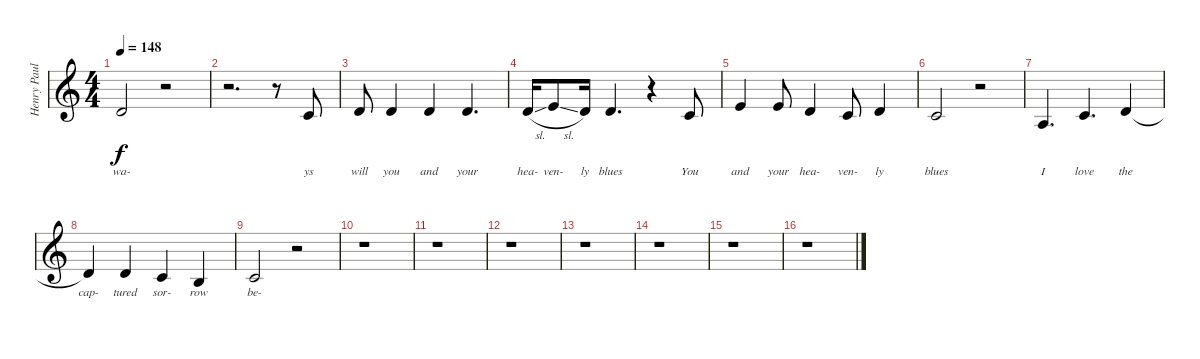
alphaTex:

\track ("Henry Paul Vocals" "Henry Paul") {instrument englishhorn}
\staff {score}
\tuning (E4 B3 G3 D3 A2 E2) {hide}
\ts (4 4)
\tempo 148
\clef g2
\ks c
7.3{t}.2{lyrics (0 "wa-") lyrics (1 "") lyrics (2 "") lyrics (3 "") lyrics (4 "") dy f} r.2 |
r.2{d} r.8 5.3.8{lyrics (0 "ys") lyrics (1 "") lyrics (2 "") lyrics (3 "") lyrics (4 "")} |
7.3.8{lyrics (0 "will") lyrics (1 "") lyrics (2 "") lyrics (3 "") lyrics (4 "")} 7.3.4{lyrics (0 "you") lyrics (1 "") lyrics (2 "") lyrics (3 "") lyrics (4 "")} 7.3.4{lyrics (0 "and") lyrics (1 "") lyrics (2 "") lyrics (3 "") lyrics (4 "")} 7.3.4{d lyrics (0 "your") lyrics (1 "") lyrics (2 "") lyrics (3 "") lyrics (4 "")} |
7.3{sl}.16{lyrics (0 "hea-") lyrics (1 "") lyrics (2 "") lyrics (3 "") lyrics (4 "")} 9.3{sl}.8{lyrics (0 "ven-") lyrics (1 "") lyrics (2 "") lyrics (3 "") lyrics (4 "")} 7.3.16{lyrics (0 "ly") lyrics (1 "") lyrics (2 "") lyrics (3 "") lyrics (4 "")} 7.3.4{d lyrics (0 "blues") lyrics (1 "") lyrics (2 "") lyrics (3 "") lyrics (4 "")} r.4 5.3.8{lyrics (0 "You") lyrics (1 "") lyrics (2 "") lyrics (3 "") lyrics (4 "")} |
5.2.4{lyrics (0 "and") lyrics (1 "") lyrics (2 "") lyrics (3 "") lyrics (4 "")} 5.2.8{lyrics (0 "your") lyrics (1 "") lyrics (2 "") lyrics (3 "") lyrics (4 "")} 7.3.4{lyrics (0 "hea-") lyrics (1 "") lyrics (2 "") lyrics (3 "") lyrics (4 "")} 5.3.8{lyrics (0 "ven-") lyrics (1 "") lyrics (2 "") lyrics (3 "") lyrics (4 "")} 7.3.4{lyrics (0 "ly") lyrics (1 "") lyrics (2 "") lyrics (3 "") lyrics (4 "")} |
5.3.2{lyrics (0 "blues") lyrics (1 "") lyrics (2 "") lyrics (3 "") lyrics (4 "")} r.2 |
7.4.4{d lyrics (0 "I") lyrics (1 "") lyrics (2 "") lyrics (3 "") lyrics (4 "")} 5.3.4{d lyrics (0 "love") lyrics (1 "") lyrics (2 "") lyrics (3 "") lyrics (4 "")} 7.3.4{lyrics (0 "the") lyrics (1 "") lyrics (2 "") lyrics (3 "") lyrics (4 "")} |
7.3{t}.4{lyrics (0 "cap-") lyrics (1 "") lyrics (2 "") lyrics (3 "") lyrics (4 "")} 7.3.4{lyrics (0 "tured") lyrics (1 "") lyrics (2 "") lyrics (3 "") lyrics (4 "")} 5.3.4{lyrics (0 "sor-") lyrics (1 "") lyrics (2 "") lyrics (3 "") lyrics (4 "")} 4.3.4{lyrics (0 "row") lyrics (1 "") lyrics (2 "") lyrics (3 "") lyrics (4 "")} |
5.3.2{lyrics (0 "be-") lyrics (1 "") lyrics (2 "") lyrics (3 "") lyrics (4 "")} r.2 |
r.1 |
r.1 |
r.1 |
r.1 |
r.1 |
r.1 |
r.1
